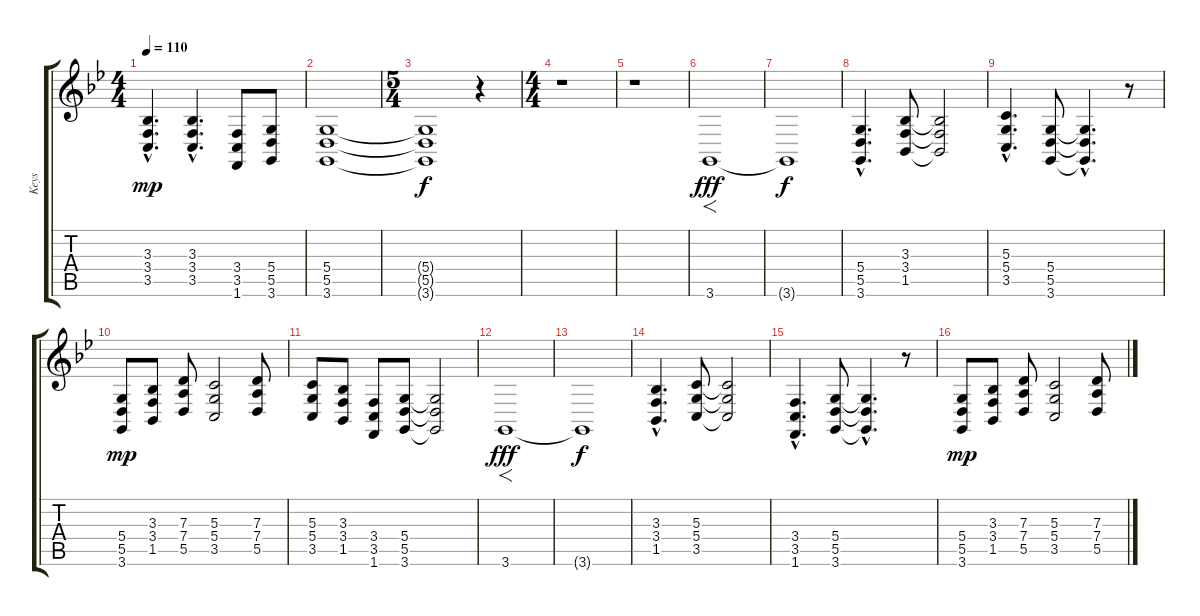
\track ("Keys" "Keys") {instrument churchorgan}
\staff {score tabs}
\tuning (E4 B3 G3 D3 A2 E2) {hide}
\ts (4 4)
\tempo 110
\clef g2
\ks gminor
(3.3{hac} 3.4{hac} 3.5{hac}).4{d dy mp} (3.3{hac} 3.4{hac} 3.5{hac}).4{d} (3.4 3.5 1.6).8 (5.4 5.5 3.6).8 |
(5.4 5.5 3.6).1 |
\ts (5 4)
(5.4{t} 5.5{t} 3.6{t}).1{dy f} r.4 |
\ts (4 4)
r.1 |
r.1 |
3.6.1{f dy fff volume 14 instrument percussiveorgan} |
3.6{t}.1{dy f} |
(5.4{hac} 5.5{hac} 3.6{hac}).4{d volume 12 instrument churchorgan} (3.3 3.4 1.5).8 (3.3{t} 3.4{t} 1.5{t}).2 |
(5.3{hac} 5.4{hac} 3.5{hac}).4{d} (5.4 5.5 3.6).8 (5.4{hac t} 5.5{hac t} 3.6{hac t}).4{d} r.8 |
(5.4 5.5 3.6).8{dy mp} (3.3 3.4 1.5).8 (7.3 7.4 5.5).8 (5.3 5.4 3.5).2 (7.3 7.4 5.5).8 |
(5.3 5.4 3.5).8 (3.3 3.4 1.5).8 (3.4 3.5 1.6).8 (5.4 5.5 3.6).8 (5.4{t} 5.5{t} 3.6{t}).2 |
3.6.1{f dy fff volume 14 instrument percussiveorgan} |
3.6{t}.1{dy f} |
(3.3{hac} 3.4{hac} 1.5{hac}).4{d volume 12 instrument churchorgan} (5.3 5.4 3.5).8 (5.3{t} 5.4{t} 3.5{t}).2 |
(3.4{hac} 3.5{hac} 1.6{hac}).4{d} (5.4 5.5 3.6).8 (5.4{hac t} 5.5{hac t} 3.6{hac t}).4{d} r.8 |
(5.4 5.5 3.6).8{dy mp} (3.3 3.4 1.5).8 (7.3 7.4 5.5).8 (5.3 5.4 3.5).2 (7.3 7.4 5.5).8
